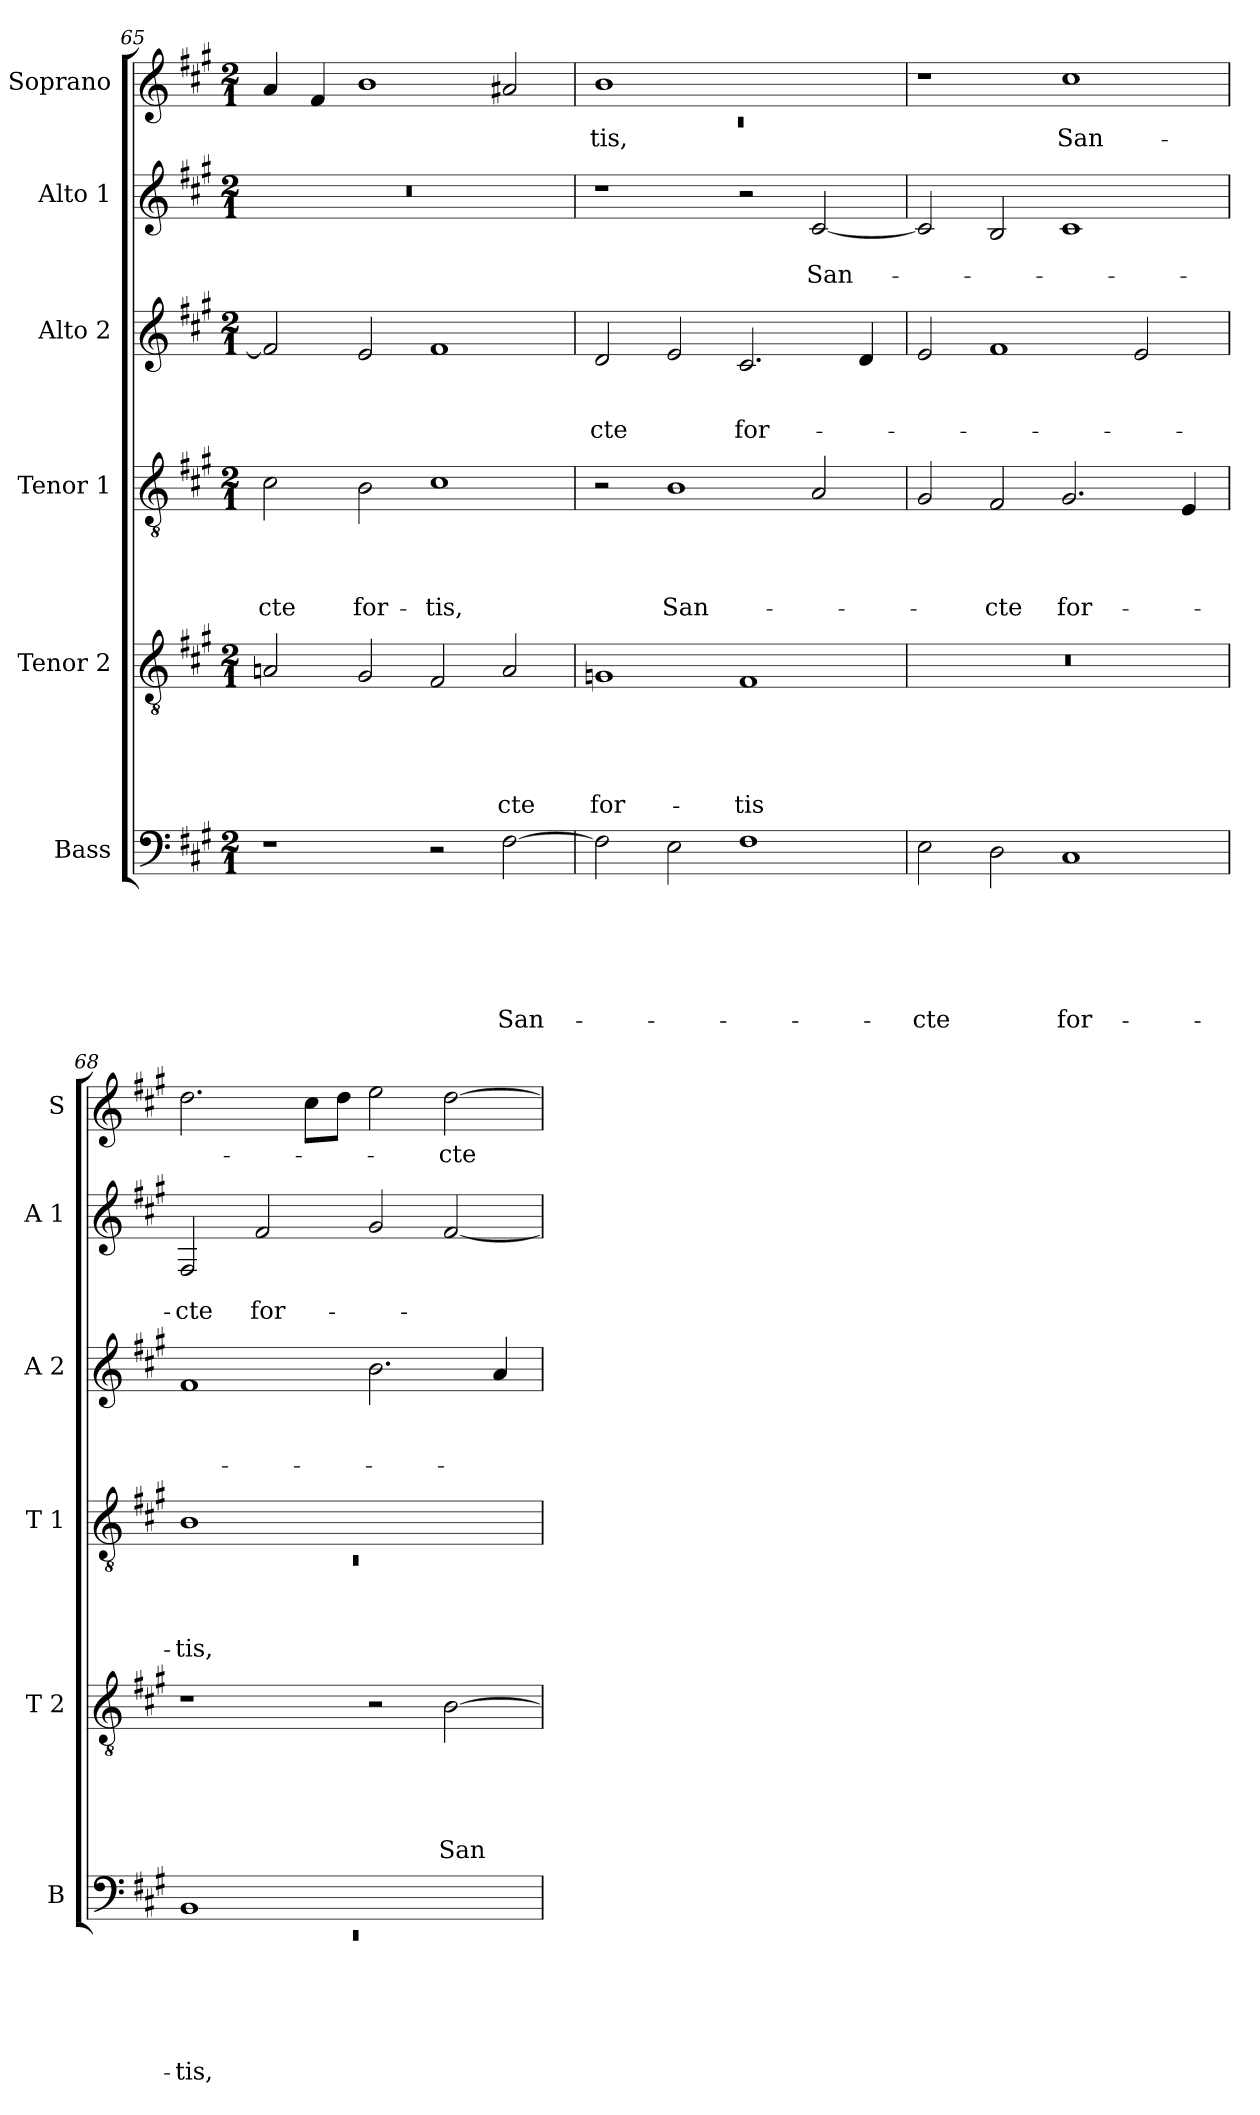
**kern	**text	**text	**text	**text	**text	**text	**kern	**text	**text	**text	**text	**text	**kern	**text	**text	**text	**text	**kern	**text	**text	**text	**kern	**text	**text	**kern	**text
*part6	*part6	*part6	*part6	*part6	*part6	*part6	*part5	*part5	*part5	*part5	*part5	*part5	*part4	*part4	*part4	*part4	*part4	*part3	*part3	*part3	*part3	*part2	*part2	*part2	*part1	*part1
*staff6	*staff6	*staff6	*staff6	*staff6	*staff6	*staff6	*staff5	*staff5	*staff5	*staff5	*staff5	*staff5	*staff4	*staff4	*staff4	*staff4	*staff4	*staff3	*staff3	*staff3	*staff3	*staff2	*staff2	*staff2	*staff1	*staff1
*I"Bass	*	*	*	*	*	*	*I"Tenor 2	*	*	*	*	*	*I"Tenor 1	*	*	*	*	*I"Alto 2	*	*	*	*I"Alto 1	*	*	*I"Soprano	*
*I'B	*	*	*	*	*	*	*I'T 2	*	*	*	*	*	*I'T 1	*	*	*	*	*I'A 2	*	*	*	*I'A 1	*	*	*I'S	*
*clefF4	*	*	*	*	*	*	*clefGv2	*	*	*	*	*	*clefGv2	*	*	*	*	*clefG2	*	*	*	*clefG2	*	*	*clefG2	*
*k[f#c#g#]	*	*	*	*	*	*	*k[f#c#g#]	*	*	*	*	*	*k[f#c#g#]	*	*	*	*	*k[f#c#g#]	*	*	*	*k[f#c#g#]	*	*	*k[f#c#g#]	*
*A:	*	*	*	*	*	*	*A:	*	*	*	*	*	*A:	*	*	*	*	*A:	*	*	*	*A:	*	*	*A:	*
*M2/1	*	*	*	*	*	*	*M2/1	*	*	*	*	*	*M2/1	*	*	*	*	*M2/1	*	*	*	*M2/1	*	*	*M2/1	*
=65	=65	=65	=65	=65	=65	=65	=65	=65	=65	=65	=65	=65	=65	=65	=65	=65	=65	=65	=65	=65	=65	=65	=65	=65	=65	=65
!	!	!	!	!	!	!	!	!	!	!	!	!	!	!	!	!	!LO:LY:b	!	!	!	!	!LO:N:vis=1	!	!	!	!
1r	.	.	.	.	.	.	2An/	.	.	.	.	.	2c#\	.	.	.	-cte	2f#/]	.	.	.	0r	.	.	4a/	.
.	.	.	.	.	.	.	.	.	.	.	.	.	.	.	.	.	.	.	.	.	.	.	.	.	4f#/	.
!	!	!	!	!	!	!	!	!	!	!	!	!	!	!	!	!	!LO:LY:b	!	!	!	!	!	!	!	!	!
.	.	.	.	.	.	.	2G#/	.	.	.	.	.	2B\	.	.	.	for-	2e/	.	.	.	.	.	.	1b	.
!	!	!	!	!	!	!	!	!	!	!	!	!	!	!	!	!	!LO:LY:b	!	!	!	!	!	!	!	!	!
2r	.	.	.	.	.	.	2F#/	.	.	.	.	.	1c#	.	.	.	-tis,	1f#	.	.	.	.	.	.	.	.
!	!	!	!	!	!	!LO:LY:b	!	!	!	!	!	!LO:LY:b	!	!	!	!	!	!	!	!	!	!	!	!	!	!
[>2F#\	.	.	.	.	.	San-	2A/	.	.	.	.	-cte	.	.	.	.	.	.	.	.	.	.	.	.	2a#X/	.
!!LO:PB:g=z
=66	=66	=66	=66	=66	=66	=66	=66	=66	=66	=66	=66	=66	=66	=66	=66	=66	=66	=66	=66	=66	=66	=66	=66	=66	=66	=66
*	*	*	*	*	*	*	*	*	*	*	*	*	*	*	*	*	*	*	*	*	*	*	*	*	*^	*
!	!	!	!	!	!	!	!	!	!	!	!	!LO:LY:b	!	!	!	!	!	!	!	!	!LO:LY:b	!	!	!	!	!LO:N:vis=1	!LO:LY:b
2F#\]	.	.	.	.	.	.	1Gn	.	.	.	.	for-	2r	.	.	.	.	2d/	.	.	-cte	1r	.	.	1b	0rc	-tis,
!	!	!	!	!	!	!	!	!	!	!	!	!	!	!	!	!	!LO:LY:b	!	!	!	!	!	!	!	!	!	!
2E\	.	.	.	.	.	.	.	.	.	.	.	.	1B	.	.	.	San-	2e/	.	.	.	.	.	.	.	.	.
!	!	!	!	!	!	!	!	!	!	!	!	!LO:LY:b	!	!	!	!	!	!	!	!	!LO:LY:b	!	!	!	!	!	!
1F#	.	.	.	.	.	.	1F#	.	.	.	.	-tis	.	.	.	.	.	2.c#/	.	.	for-	2r	.	.	1ryy	.	.
!	!	!	!	!	!	!	!	!	!	!	!	!	!	!	!	!	!	!	!	!	!	!	!	!LO:LY:b	!	!	!
.	.	.	.	.	.	.	.	.	.	.	.	.	2A/	.	.	.	.	.	.	.	.	[<2c#/	.	San-	.	.	.
.	.	.	.	.	.	.	.	.	.	.	.	.	.	.	.	.	.	4d/	.	.	.	.	.	.	.	.	.
*	*	*	*	*	*	*	*	*	*	*	*	*	*	*	*	*	*	*	*	*	*	*	*	*	*v	*v	*
=67	=67	=67	=67	=67	=67	=67	=67	=67	=67	=67	=67	=67	=67	=67	=67	=67	=67	=67	=67	=67	=67	=67	=67	=67	=67	=67
!	!	!	!	!	!	!LO:LY:b	!LO:N:vis=1	!	!	!	!	!	!	!	!	!	!	!	!	!	!	!	!	!	!	!
2E\	.	.	.	.	.	-cte	0r	.	.	.	.	.	2G#/	.	.	.	.	2e/	.	.	.	2c#/]	.	.	1r	.
!	!	!	!	!	!	!	!	!	!	!	!	!	!	!	!	!	!LO:LY:b	!	!	!	!	!	!	!	!	!
2D\	.	.	.	.	.	.	.	.	.	.	.	.	2F#/	.	.	.	-cte	1f#	.	.	.	2B/	.	.	.	.
!	!	!	!	!	!	!LO:LY:b	!	!	!	!	!	!	!	!	!	!	!LO:LY:b	!	!	!	!	!	!	!	!	!LO:LY:b
1C#	.	.	.	.	.	for-	.	.	.	.	.	.	2.G#/	.	.	.	for-	.	.	.	.	1c#	.	.	1cc#	San-
.	.	.	.	.	.	.	.	.	.	.	.	.	.	.	.	.	.	2e/	.	.	.	.	.	.	.	.
.	.	.	.	.	.	.	.	.	.	.	.	.	4E/	.	.	.	.	.	.	.	.	.	.	.	.	.
=68	=68	=68	=68	=68	=68	=68	=68	=68	=68	=68	=68	=68	=68	=68	=68	=68	=68	=68	=68	=68	=68	=68	=68	=68	=68	=68
*^	*	*	*	*	*	*	*	*	*	*	*	*	*^	*	*	*	*	*	*	*	*	*	*	*	*	*
!	!LO:N:vis=1	!	!	!	!	!	!LO:LY:b	!	!	!	!	!	!	!	!LO:N:vis=1	!	!	!	!LO:LY:b	!	!	!	!	!	!	!LO:LY:b	!	!
1BB	0rEE	.	.	.	.	.	-tis,	1r	.	.	.	.	.	1B	0rC	.	.	.	-tis,	1f#	.	.	.	2F#/	.	-cte	2.dd\	.
!	!	!	!	!	!	!	!	!	!	!	!	!	!	!	!	!	!	!	!	!	!	!	!	!	!	!LO:LY:b	!	!
.	.	.	.	.	.	.	.	.	.	.	.	.	.	.	.	.	.	.	.	.	.	.	.	2f#/	.	for-	.	.
.	.	.	.	.	.	.	.	.	.	.	.	.	.	.	.	.	.	.	.	.	.	.	.	.	.	.	8cc#\L	.
.	.	.	.	.	.	.	.	.	.	.	.	.	.	.	.	.	.	.	.	.	.	.	.	.	.	.	8dd\J	.
1ryy	.	.	.	.	.	.	.	2r	.	.	.	.	.	1ryy	.	.	.	.	.	2.b\	.	.	.	2g#/	.	.	2ee\	.
!	!	!	!	!	!	!	!	!	!	!	!	!	!LO:LY:b	!	!	!	!	!	!	!	!	!	!	!	!	!	!	!LO:LY:b
.	.	.	.	.	.	.	.	[>2B\	.	.	.	.	San-	.	.	.	.	.	.	.	.	.	.	[<2f#/	.	.	[>2dd\	-cte
.	.	.	.	.	.	.	.	.	.	.	.	.	.	.	.	.	.	.	.	4a/	.	.	.	.	.	.	.	.
*v	*v	*	*	*	*	*	*	*	*	*	*	*	*	*v	*v	*	*	*	*	*	*	*	*	*	*	*	*	*
=	=	=	=	=	=	=	=	=	=	=	=	=	=	=	=	=	=	=	=	=	=	=	=	=	=	=
*-	*-	*-	*-	*-	*-	*-	*-	*-	*-	*-	*-	*-	*-	*-	*-	*-	*-	*-	*-	*-	*-	*-	*-	*-	*-	*-
